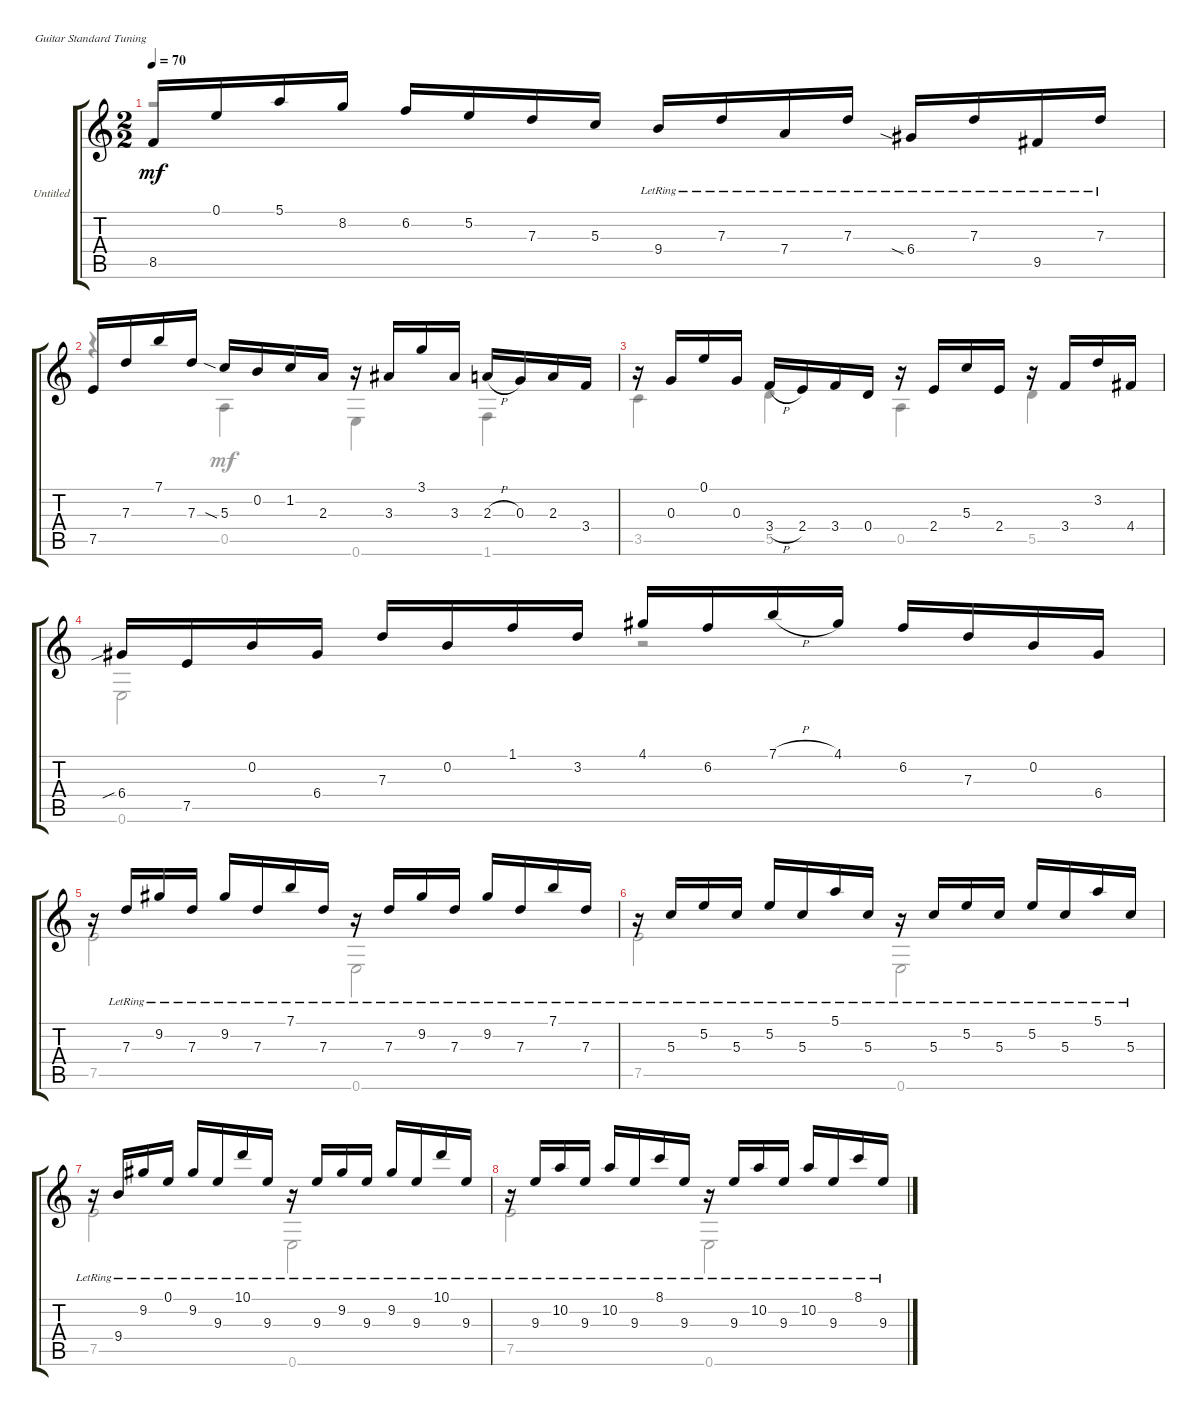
\bracketExtendMode groupsimilarinstruments
\firstSystemTrackNameOrientation horizontal
\otherSystemsTrackNameOrientation horizontal
\track ("Untitled" "Untitled") {instrument acousticguitarnylon}
\staff {score tabs}
\tuning (E4 B3 G3 D3 A2 E2)
\voice
\ts (2 2)
\tempo 70
\clef g2
\ks c
8.5.16{dy mf} 0.1.16 5.1.16 8.2.16 6.2.16 5.2.16 7.3.16 5.3.16 9.4{lr}.16 7.3{lr}.16 7.4{lr}.16 7.3{lr}.16 6.4{sia lr}.16 7.3{lr}.16 9.5{lr}.16 7.3{lr}.16 |
7.5.16 7.3.16 7.1.16 7.3.16 5.3{sia}.16 0.2.16 1.2.16 2.3.16 r.16 3.3.16 3.1.16 3.3.16 2.3{h}.16 0.3.16 2.3.16 3.4.16 |
r.16 0.3.16 0.1.16 0.3.16 3.4{h}.16 2.4.16 3.4.16 0.4.16 r.16 2.4.16 5.3.16 2.4.16 r.16 3.4.16 3.2.16 4.4.16 |
6.4{sib}.16 7.5.16 0.2.16 6.4.16 7.3.16 0.2.16 1.1.16 3.2.16 4.1.16 6.2.16 7.1{h}.16 4.1.16 6.2.16 7.3.16 0.2.16 6.4.16 |
r.16 7.3{lr}.16 9.2{lr}.16 7.3{lr}.16 9.2{lr}.16 7.3{lr}.16 7.1{lr}.16 7.3{lr}.16 r.16 7.3{lr}.16 9.2{lr}.16 7.3{lr}.16 9.2{lr}.16 7.3{lr}.16 7.1{lr}.16 7.3{lr}.16 |
r.16 5.3{lr}.16 5.2{lr}.16 5.3{lr}.16 5.2{lr}.16 5.3{lr}.16 5.1{lr}.16 5.3{lr}.16 r.16 5.3{lr}.16 5.2{lr}.16 5.3{lr}.16 5.2{lr}.16 5.3{lr}.16 5.1{lr}.16 5.3{lr}.16 |
r.16 9.4{lr}.16 9.2{lr}.16 0.1{lr}.16 9.2{lr}.16 9.3{lr}.16 10.1{lr}.16 9.3{lr}.16 r.16 9.3{lr}.16 9.2{lr}.16 9.3{lr}.16 9.2{lr}.16 9.3{lr}.16 10.1{lr}.16 9.3{lr}.16 |
r.16 9.3{lr}.16 10.2{lr}.16 9.3{lr}.16 10.2{lr}.16 9.3{lr}.16 8.1{lr}.16 9.3{lr}.16 r.16 9.3{lr}.16 10.2{lr}.16 9.3{lr}.16 10.2{lr}.16 9.3{lr}.16 8.1{lr}.16 9.3{lr}.16
\voice
\clef g2
\ottava regular
\simile none
\ks c
r.1{dy mf} |
r.4 0.5.4 0.6.4 1.6.4 |
3.5.4 5.5.4 0.5.4 5.5.4 |
0.6.2 r.2 |
7.5.2 0.6.2 |
7.5.2 0.6.2 |
7.5.2 0.6.2 |
7.5.2 0.6.2
